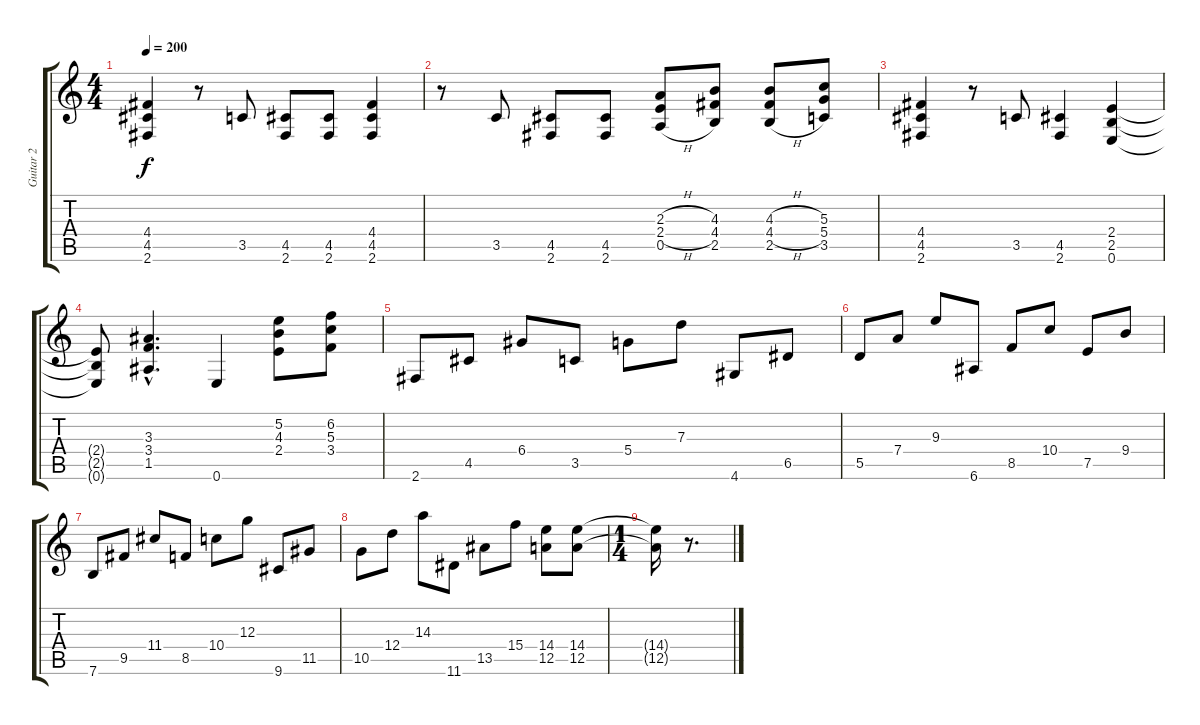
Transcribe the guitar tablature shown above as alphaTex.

\track ("Guitar 2" "Guitar 2") {instrument distortionguitar}
\staff {score tabs}
\tuning (E4 B3 G3 D3 A2 E2) {hide}
\ts (4 4)
\tempo 200
\clef g2
\ks c
(4.4 4.5 2.6).4{dy f} r.8 3.5.8 (4.5 2.6).8 (4.5 2.6).8 (4.4 4.5 2.6).4 |
r.8 3.5.8 (4.5 2.6).8 (4.5 2.6).8 (2.3{h} 2.4{h} 0.5{h}).8 (4.3 4.4 2.5).8 (4.3{h} 4.4{h} 2.5{h}).8 (5.3 5.4 3.5).8 |
(4.4 4.5 2.6).4 r.8 3.5.8 (4.5 2.6).4 (2.4 2.5 0.6).4 |
(2.4{t} 2.5{t} 0.6{t}).8 (3.3{hac} 3.4{hac} 1.5{hac}).4{d} 0.6.4 (5.2 4.3 2.4).8 (6.2 5.3 3.4).8 |
2.6.8 4.5.8 6.4.8 3.5.8 5.4.8 7.3.8 4.6.8 6.5.8 |
5.5.8 7.4.8 9.3.8 6.6.8 8.5.8 10.4.8 7.5.8 9.4.8 |
7.6.8 9.5.8 11.4.8 8.5.8 10.4.8 12.3.8 9.6.8 11.5.8 |
10.5.8 12.4.8 14.3.8 11.6.8 13.5.8 15.4.8 (14.4 12.5).8 (14.4 12.5).8 |
\ts (1 4)
(14.4{t} 12.5{t}).16 r.8{d}
